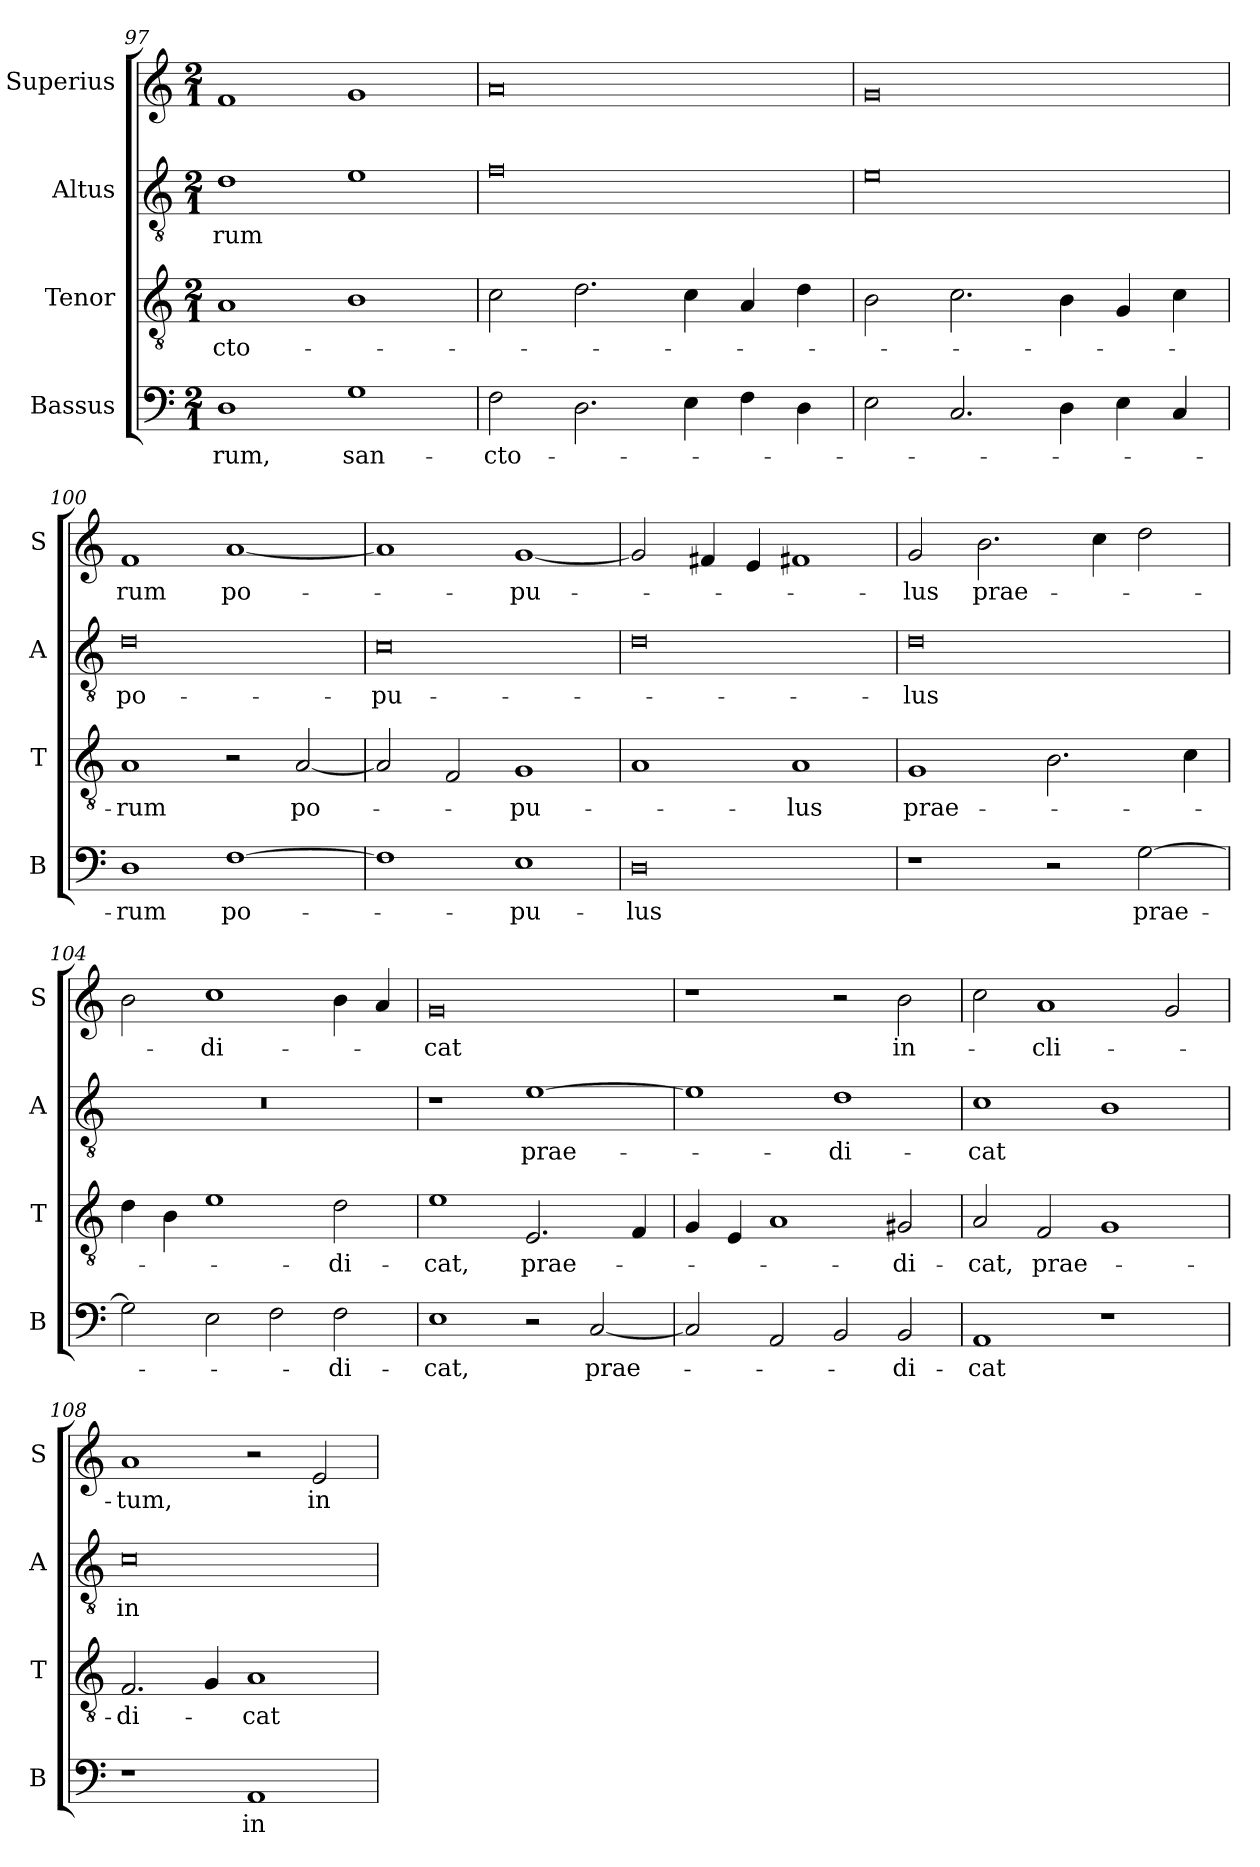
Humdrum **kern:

**kern	**text	**kern	**text	**kern	**text	**kern	**text
*part4	*part4	*part3	*part3	*part2	*part2	*part1	*part1
*staff4	*staff4	*staff3	*staff3	*staff2	*staff2	*staff1	*staff1
*I"Bassus	*	*I"Tenor	*	*I"Altus	*	*I"Superius	*
*I'B	*	*I'T	*	*I'A	*	*I'S	*
*clefF4	*	*clefGv2	*	*clefGv2	*	*clefG2	*
*k[]	*	*k[]	*	*k[]	*	*k[]	*
*M2/1	*	*M2/1	*	*M2/1	*	*M2/1	*
=97	=97	=97	=97	=97	=97	=97	=97
1D	-rum,	1A	-cto-	1d	-rum	1f	.
1G	san-	1B	.	1e	.	1g	.
=98	=98	=98	=98	=98	=98	=98	=98
2F	-cto-	2c	.	0f	.	0a	.
2.D	.	2.d	.	.	.	.	.
4E	.	4c	.	.	.	.	.
4F	.	4A	.	.	.	.	.
4D	.	4d	.	.	.	.	.
=99	=99	=99	=99	=99	=99	=99	=99
2E	.	2B	.	0e	.	0g	.
2.C	.	2.c	.	.	.	.	.
4D	.	4B	.	.	.	.	.
4E	.	4G	.	.	.	.	.
4C	.	4c	.	.	.	.	.
=100	=100	=100	=100	=100	=100	=100	=100
1D	-rum	1A	-rum	0d	po-	1f	-rum
[1F	po-	2r	.	.	.	[1a	po-
.	.	[2A	po-	.	.	.	.
=101	=101	=101	=101	=101	=101	=101	=101
1F]	.	2A]	.	0c	-pu-	1a]	.
.	.	2F	.	.	.	.	.
1E	-pu-	1G	-pu-	.	.	[1g	-pu-
=102	=102	=102	=102	=102	=102	=102	=102
0D	-lus	1A	.	0d	.	2g]	.
.	.	.	.	.	.	4f#X	.
.	.	.	.	.	.	4e	.
.	.	1A	-lus	.	.	1f#X	.
=103	=103	=103	=103	=103	=103	=103	=103
1r	.	1G	prae-	0d	-lus	2g	-lus
.	.	.	.	.	.	2.b	prae-
2r	.	2.B	.	.	.	.	.
.	.	.	.	.	.	4cc	.
[2G	prae-	.	.	.	.	2dd	.
.	.	4c	.	.	.	.	.
=104	=104	=104	=104	=104	=104	=104	=104
2G]	.	4d	.	0r	.	2b	.
.	.	4B	.	.	.	.	.
2E	.	1e	.	.	.	1cc	-di-
2F	.	.	.	.	.	.	.
2F	-di-	2d	-di-	.	.	4b	.
.	.	.	.	.	.	4a	.
=105	=105	=105	=105	=105	=105	=105	=105
1E	-cat,	1e	-cat,	1r	.	0g	-cat
2r	.	2.E	prae-	[1e	prae-	.	.
[2C	prae-	.	.	.	.	.	.
.	.	4F	.	.	.	.	.
=106	=106	=106	=106	=106	=106	=106	=106
2C]	.	4G	.	1e]	.	1r	.
.	.	4E	.	.	.	.	.
2AA	.	1A	.	.	.	.	.
2BB	.	.	.	1d	-di-	2r	.
2BB	-di-	2G#X	-di-	.	.	2b	in-
=107	=107	=107	=107	=107	=107	=107	=107
1AA	-cat	2A	-cat,	1c	-cat	2cc	.
.	.	2F	prae-	.	.	1a	-cli-
1r	.	1G	.	1B	.	.	.
.	.	.	.	.	.	2g	.
=108	=108	=108	=108	=108	=108	=108	=108
1r	.	2.F	-di-	0c	in-	1a	-tum,
.	.	4G	.	.	.	.	.
1AA	in-	1A	-cat	.	.	2r	.
.	.	.	.	.	.	2e	in-
=	=	=	=	=	=	=	=
*-	*-	*-	*-	*-	*-	*-	*-
